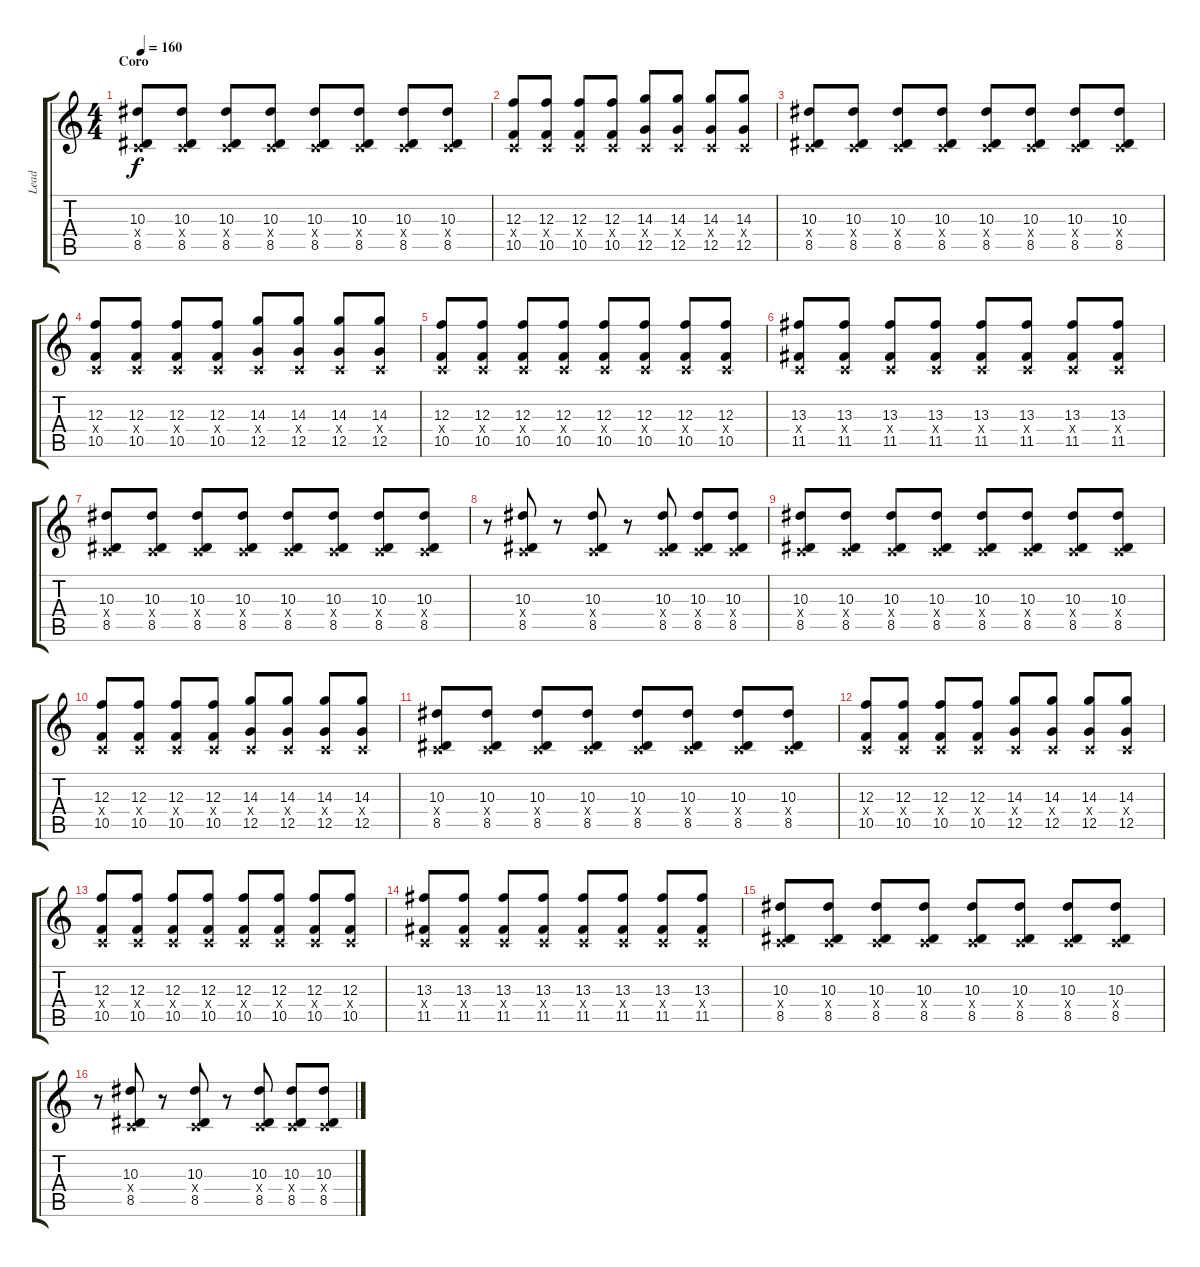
\track ("Lead" "Lead") {instrument distortionguitar}
\staff {score tabs}
\tuning (D4 A3 F3 C3 G2 C2) {hide}
\ts (4 4)
\section ("" "Coro")
\tempo 160
\clef g2
\ks c
(10.3 0.4{x} 8.5).8{dy f} (10.3 0.4{x} 8.5).8 (10.3 0.4{x} 8.5).8 (10.3 0.4{x} 8.5).8 (10.3 0.4{x} 8.5).8 (10.3 0.4{x} 8.5).8 (10.3 0.4{x} 8.5).8 (10.3 0.4{x} 8.5).8 |
(12.3 0.4{x} 10.5).8 (12.3 0.4{x} 10.5).8 (12.3 0.4{x} 10.5).8 (12.3 0.4{x} 10.5).8 (14.3 0.4{x} 12.5).8 (14.3 0.4{x} 12.5).8 (14.3 0.4{x} 12.5).8 (14.3 0.4{x} 12.5).8 |
(10.3 0.4{x} 8.5).8 (10.3 0.4{x} 8.5).8 (10.3 0.4{x} 8.5).8 (10.3 0.4{x} 8.5).8 (10.3 0.4{x} 8.5).8 (10.3 0.4{x} 8.5).8 (10.3 0.4{x} 8.5).8 (10.3 0.4{x} 8.5).8 |
(12.3 0.4{x} 10.5).8 (12.3 0.4{x} 10.5).8 (12.3 0.4{x} 10.5).8 (12.3 0.4{x} 10.5).8 (14.3 0.4{x} 12.5).8 (14.3 0.4{x} 12.5).8 (14.3 0.4{x} 12.5).8 (14.3 0.4{x} 12.5).8 |
(12.3 0.4{x} 10.5).8 (12.3 0.4{x} 10.5).8 (12.3 0.4{x} 10.5).8 (12.3 0.4{x} 10.5).8 (12.3 0.4{x} 10.5).8 (12.3 0.4{x} 10.5).8 (12.3 0.4{x} 10.5).8 (12.3 0.4{x} 10.5).8 |
(13.3 0.4{x} 11.5).8 (13.3 0.4{x} 11.5).8 (13.3 0.4{x} 11.5).8 (13.3 0.4{x} 11.5).8 (13.3 0.4{x} 11.5).8 (13.3 0.4{x} 11.5).8 (13.3 0.4{x} 11.5).8 (13.3 0.4{x} 11.5).8 |
(10.3 0.4{x} 8.5).8 (10.3 0.4{x} 8.5).8 (10.3 0.4{x} 8.5).8 (10.3 0.4{x} 8.5).8 (10.3 0.4{x} 8.5).8 (10.3 0.4{x} 8.5).8 (10.3 0.4{x} 8.5).8 (10.3 0.4{x} 8.5).8 |
r.8 (10.3 0.4{x} 8.5).8 r.8 (10.3 0.4{x} 8.5).8 r.8 (10.3 0.4{x} 8.5).8 (10.3 0.4{x} 8.5).8 (10.3 0.4{x} 8.5).8 |
(10.3 0.4{x} 8.5).8 (10.3 0.4{x} 8.5).8 (10.3 0.4{x} 8.5).8 (10.3 0.4{x} 8.5).8 (10.3 0.4{x} 8.5).8 (10.3 0.4{x} 8.5).8 (10.3 0.4{x} 8.5).8 (10.3 0.4{x} 8.5).8 |
(12.3 0.4{x} 10.5).8 (12.3 0.4{x} 10.5).8 (12.3 0.4{x} 10.5).8 (12.3 0.4{x} 10.5).8 (14.3 0.4{x} 12.5).8 (14.3 0.4{x} 12.5).8 (14.3 0.4{x} 12.5).8 (14.3 0.4{x} 12.5).8 |
(10.3 0.4{x} 8.5).8 (10.3 0.4{x} 8.5).8 (10.3 0.4{x} 8.5).8 (10.3 0.4{x} 8.5).8 (10.3 0.4{x} 8.5).8 (10.3 0.4{x} 8.5).8 (10.3 0.4{x} 8.5).8 (10.3 0.4{x} 8.5).8 |
(12.3 0.4{x} 10.5).8 (12.3 0.4{x} 10.5).8 (12.3 0.4{x} 10.5).8 (12.3 0.4{x} 10.5).8 (14.3 0.4{x} 12.5).8 (14.3 0.4{x} 12.5).8 (14.3 0.4{x} 12.5).8 (14.3 0.4{x} 12.5).8 |
(12.3 0.4{x} 10.5).8 (12.3 0.4{x} 10.5).8 (12.3 0.4{x} 10.5).8 (12.3 0.4{x} 10.5).8 (12.3 0.4{x} 10.5).8 (12.3 0.4{x} 10.5).8 (12.3 0.4{x} 10.5).8 (12.3 0.4{x} 10.5).8 |
(13.3 0.4{x} 11.5).8 (13.3 0.4{x} 11.5).8 (13.3 0.4{x} 11.5).8 (13.3 0.4{x} 11.5).8 (13.3 0.4{x} 11.5).8 (13.3 0.4{x} 11.5).8 (13.3 0.4{x} 11.5).8 (13.3 0.4{x} 11.5).8 |
(10.3 0.4{x} 8.5).8 (10.3 0.4{x} 8.5).8 (10.3 0.4{x} 8.5).8 (10.3 0.4{x} 8.5).8 (10.3 0.4{x} 8.5).8 (10.3 0.4{x} 8.5).8 (10.3 0.4{x} 8.5).8 (10.3 0.4{x} 8.5).8 |
r.8 (10.3 0.4{x} 8.5).8 r.8 (10.3 0.4{x} 8.5).8 r.8 (10.3 0.4{x} 8.5).8 (10.3 0.4{x} 8.5).8 (10.3 0.4{x} 8.5).8
